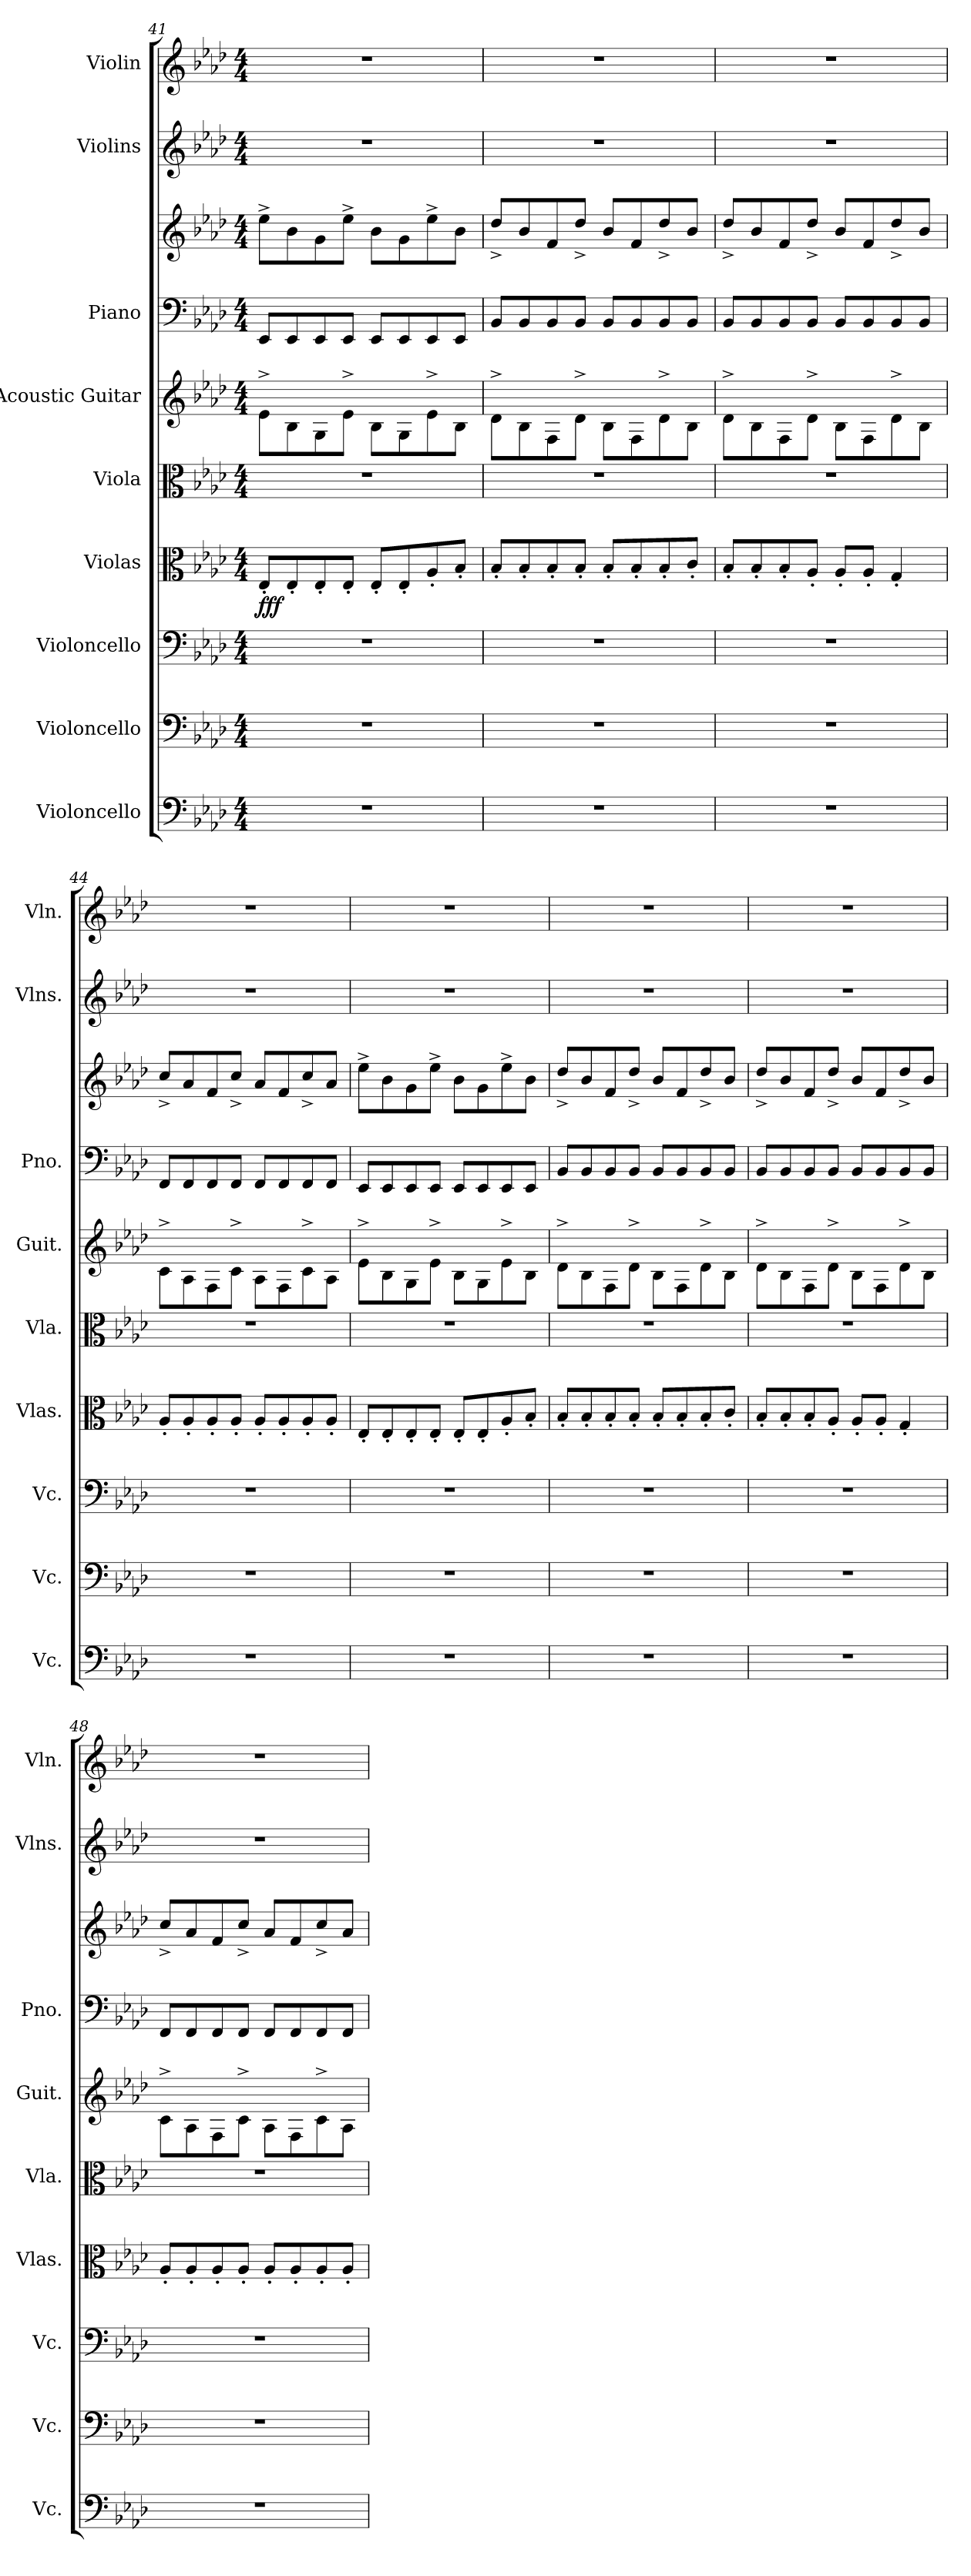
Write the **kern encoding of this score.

**kern	**kern	**kern	**kern	**dynam	**kern	**kern	**kern	**kern	**kern	**kern
*part9	*part8	*part7	*part6	*part6	*part5	*part4	*part3	*part3	*part2	*part1
*staff10	*staff9	*staff8	*staff7	*staff7	*staff6	*staff5	*staff4	*staff3	*staff2	*staff1
*I"Violoncello	*I"Violoncello	*I"Violoncello	*I"Violas	*	*I"Viola	*I"Acoustic Guitar	*I"Piano	*	*I"Violins	*I"Violin
*I'Vc.	*I'Vc.	*I'Vc.	*I'Vlas.	*	*I'Vla.	*I'Guit.	*I'Pno.	*	*I'Vlns.	*I'Vln.
!!LO:PB:g=z
*clefF4	*clefF4	*clefF4	*clefC3	*	*clefC3	*	*clefF4	*clefG2	*clefG2	*clefG2
*k[b-e-a-d-]	*k[b-e-a-d-]	*k[b-e-a-d-]	*k[b-e-a-d-]	*	*k[b-e-a-d-]	*k[b-e-a-d-]	*k[b-e-a-d-]	*k[b-e-a-d-]	*k[b-e-a-d-]	*k[b-e-a-d-]
*M4/4	*M4/4	*M4/4	*M4/4	*	*M4/4	*M4/4	*M4/4	*M4/4	*M4/4	*M4/4
=41	=41	=41	=41	=41	=41	=41	=41	=41	=41	=41
!	!	!	!	!LO:DY:b	!	!	!	!	!	!
1r	1r	1r	8E-'/L	fff	1r	8e-^\L	8EE-/L	8ee-^\L	1r	1r
.	.	.	8E-'/	.	.	8B-\	8EE-/	8b-\	.	.
.	.	.	8E-'/	.	.	8G\	8EE-/	8g\	.	.
.	.	.	8E-'/J	.	.	8e-^\J	8EE-/J	8ee-^\J	.	.
.	.	.	8E-'/L	.	.	8B-\L	8EE-/L	8b-\L	.	.
.	.	.	8E-'/	.	.	8G\	8EE-/	8g\	.	.
.	.	.	8A-'/	.	.	8e-^\	8EE-/	8ee-^\	.	.
.	.	.	8B-'/J	.	.	8B-\J	8EE-/J	8b-\J	.	.
=42	=42	=42	=42	=42	=42	=42	=42	=42	=42	=42
1r	1r	1r	8B-'/L	.	1r	8d-^\L	8BB-/L	8dd-^/L	1r	1r
.	.	.	8B-'/	.	.	8B-\	8BB-/	8b-/	.	.
.	.	.	8B-'/	.	.	8F\	8BB-/	8f/	.	.
.	.	.	8B-'/J	.	.	8d-^\J	8BB-/J	8dd-^/J	.	.
.	.	.	8B-'/L	.	.	8B-\L	8BB-/L	8b-/L	.	.
.	.	.	8B-'/	.	.	8F\	8BB-/	8f/	.	.
.	.	.	8B-'/	.	.	8d-^\	8BB-/	8dd-^/	.	.
.	.	.	8c'/J	.	.	8B-\J	8BB-/J	8b-/J	.	.
=43	=43	=43	=43	=43	=43	=43	=43	=43	=43	=43
1r	1r	1r	8B-'/L	.	1r	8d-^\L	8BB-/L	8dd-^/L	1r	1r
.	.	.	8B-'/	.	.	8B-\	8BB-/	8b-/	.	.
.	.	.	8B-'/	.	.	8F\	8BB-/	8f/	.	.
.	.	.	8A-'/J	.	.	8d-^\J	8BB-/J	8dd-^/J	.	.
.	.	.	8A-'/L	.	.	8B-\L	8BB-/L	8b-/L	.	.
.	.	.	8A-'/J	.	.	8F\	8BB-/	8f/	.	.
.	.	.	4G'/	.	.	8d-^\	8BB-/	8dd-^/	.	.
.	.	.	.	.	.	8B-\J	8BB-/J	8b-/J	.	.
=44	=44	=44	=44	=44	=44	=44	=44	=44	=44	=44
1r	1r	1r	8A-'/L	.	1r	8c^\L	8FF/L	8cc^/L	1r	1r
.	.	.	8A-'/	.	.	8A-\	8FF/	8a-/	.	.
.	.	.	8A-'/	.	.	8F\	8FF/	8f/	.	.
.	.	.	8A-'/J	.	.	8c^\J	8FF/J	8cc^/J	.	.
.	.	.	8A-'/L	.	.	8A-\L	8FF/L	8a-/L	.	.
.	.	.	8A-'/	.	.	8F\	8FF/	8f/	.	.
.	.	.	8A-'/	.	.	8c^\	8FF/	8cc^/	.	.
.	.	.	8A-'/J	.	.	8A-\J	8FF/J	8a-/J	.	.
!!LO:PB:g=z
=45	=45	=45	=45	=45	=45	=45	=45	=45	=45	=45
1r	1r	1r	8E-'/L	.	1r	8e-^\L	8EE-/L	8ee-^\L	1r	1r
.	.	.	8E-'/	.	.	8B-\	8EE-/	8b-\	.	.
.	.	.	8E-'/	.	.	8G\	8EE-/	8g\	.	.
.	.	.	8E-'/J	.	.	8e-^\J	8EE-/J	8ee-^\J	.	.
.	.	.	8E-'/L	.	.	8B-\L	8EE-/L	8b-\L	.	.
.	.	.	8E-'/	.	.	8G\	8EE-/	8g\	.	.
.	.	.	8A-'/	.	.	8e-^\	8EE-/	8ee-^\	.	.
.	.	.	8B-'/J	.	.	8B-\J	8EE-/J	8b-\J	.	.
=46	=46	=46	=46	=46	=46	=46	=46	=46	=46	=46
1r	1r	1r	8B-'/L	.	1r	8d-^\L	8BB-/L	8dd-^/L	1r	1r
.	.	.	8B-'/	.	.	8B-\	8BB-/	8b-/	.	.
.	.	.	8B-'/	.	.	8F\	8BB-/	8f/	.	.
.	.	.	8B-'/J	.	.	8d-^\J	8BB-/J	8dd-^/J	.	.
.	.	.	8B-'/L	.	.	8B-\L	8BB-/L	8b-/L	.	.
.	.	.	8B-'/	.	.	8F\	8BB-/	8f/	.	.
.	.	.	8B-'/	.	.	8d-^\	8BB-/	8dd-^/	.	.
.	.	.	8c'/J	.	.	8B-\J	8BB-/J	8b-/J	.	.
=47	=47	=47	=47	=47	=47	=47	=47	=47	=47	=47
1r	1r	1r	8B-'/L	.	1r	8d-^\L	8BB-/L	8dd-^/L	1r	1r
.	.	.	8B-'/	.	.	8B-\	8BB-/	8b-/	.	.
.	.	.	8B-'/	.	.	8F\	8BB-/	8f/	.	.
.	.	.	8A-'/J	.	.	8d-^\J	8BB-/J	8dd-^/J	.	.
.	.	.	8A-'/L	.	.	8B-\L	8BB-/L	8b-/L	.	.
.	.	.	8A-'/J	.	.	8F\	8BB-/	8f/	.	.
.	.	.	4G'/	.	.	8d-^\	8BB-/	8dd-^/	.	.
.	.	.	.	.	.	8B-\J	8BB-/J	8b-/J	.	.
=48	=48	=48	=48	=48	=48	=48	=48	=48	=48	=48
1r	1r	1r	8A-'/L	.	1r	8c^\L	8FF/L	8cc^/L	1r	1r
.	.	.	8A-'/	.	.	8A-\	8FF/	8a-/	.	.
.	.	.	8A-'/	.	.	8F\	8FF/	8f/	.	.
.	.	.	8A-'/J	.	.	8c^\J	8FF/J	8cc^/J	.	.
.	.	.	8A-'/L	.	.	8A-\L	8FF/L	8a-/L	.	.
.	.	.	8A-'/	.	.	8F\	8FF/	8f/	.	.
.	.	.	8A-'/	.	.	8c^\	8FF/	8cc^/	.	.
.	.	.	8A-'/J	.	.	8A-\J	8FF/J	8a-/J	.	.
=	=	=	=	=	=	=	=	=	=	=
*-	*-	*-	*-	*-	*-	*-	*-	*-	*-	*-
